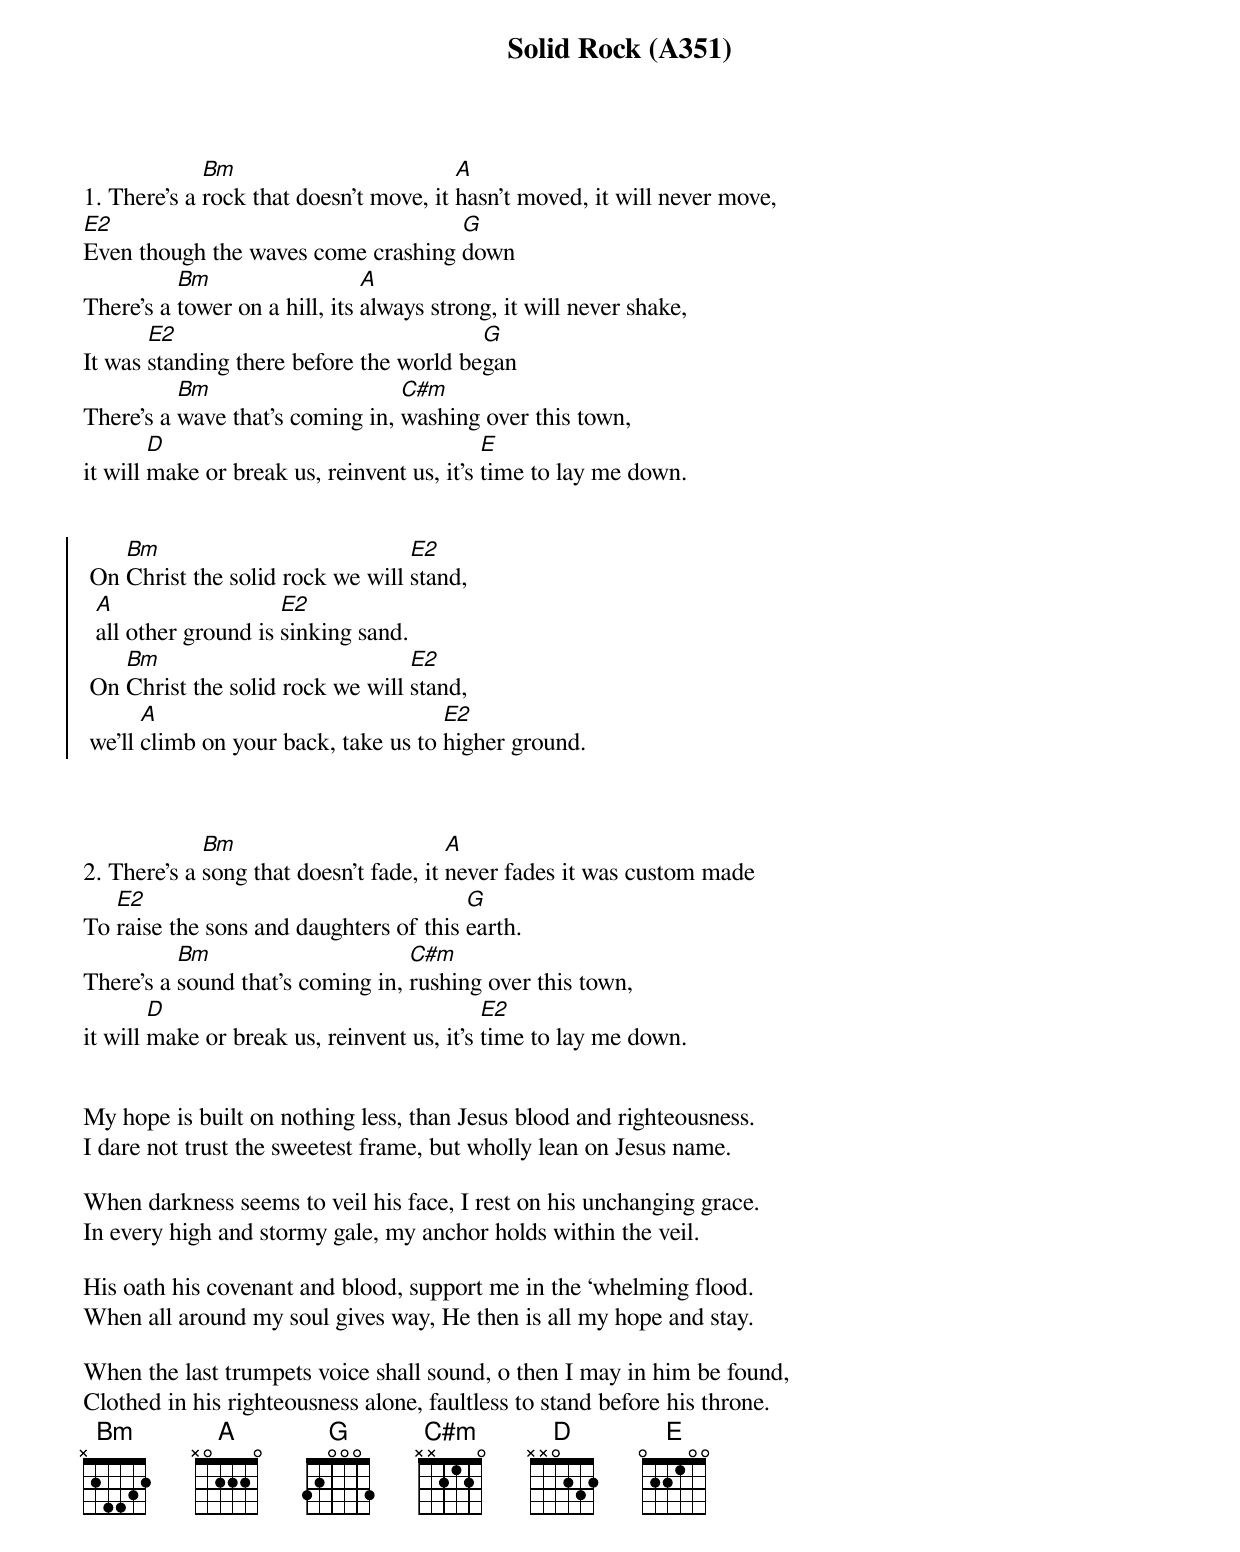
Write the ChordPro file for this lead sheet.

{title: Solid Rock (A351)}
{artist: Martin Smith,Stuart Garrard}

1. There’s a [Bm]rock that doesn’t move, it [A]hasn’t moved, it will never move,
[E2]Even though the waves come crashing [G]down
There’s a [Bm]tower on a hill, its [A]always strong, it will never shake,
It was [E2]standing there before the world be[G]gan
There’s a [Bm]wave that’s coming in, [C#m]washing over this town,
it will [D]make or break us, reinvent us, it’s [E]time to lay me down.


{soc}
 On [Bm]Christ the solid rock we will [E2]stand,
  [A]all other ground is [E2]sinking sand.
 On [Bm]Christ the solid rock we will [E2]stand,
 we’ll [A]climb on your back, take us to [E2]higher ground.
 {eoc}



2. There’s a [Bm]song that doesn’t fade, it [A]never fades it was custom made
To [E2]raise the sons and daughters of this [G]earth.
There’s a [Bm]sound that’s coming in, [C#m]rushing over this town,
it will [D]make or break us, reinvent us, it’s [E2]time to lay me down.


My hope is built on nothing less, than Jesus blood and righteousness.
I dare not trust the sweetest frame, but wholly lean on Jesus name.

When darkness seems to veil his face, I rest on his unchanging grace.
In every high and stormy gale, my anchor holds within the veil.

His oath his covenant and blood, support me in the ‘whelming flood.
When all around my soul gives way, He then is all my hope and stay.

When the last trumpets voice shall sound, o then I may in him be found,
Clothed in his righteousness alone, faultless to stand before his throne.
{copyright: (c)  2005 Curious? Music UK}
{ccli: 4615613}
